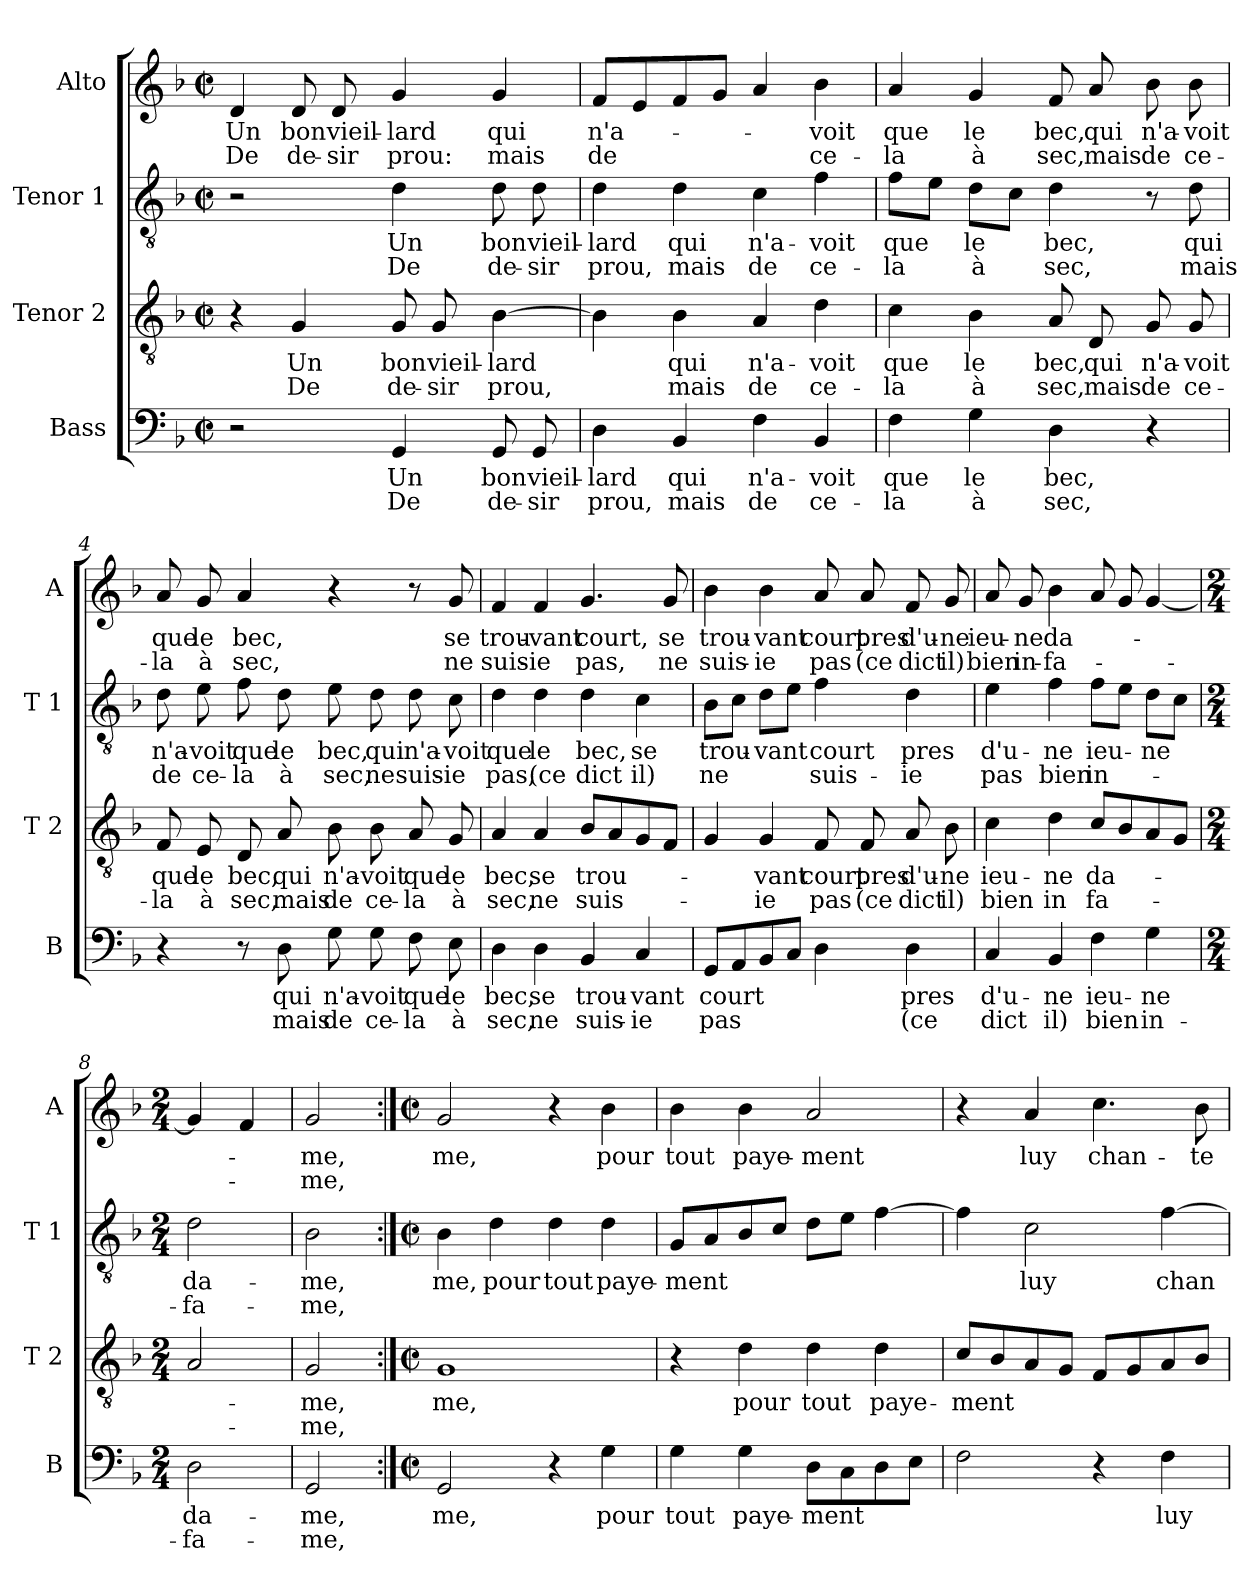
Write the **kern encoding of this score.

**kern	**text	**text	**kern	**text	**text	**kern	**text	**text	**kern	**text	**text
*part4	*part4	*part4	*part3	*part3	*part3	*part2	*part2	*part2	*part1	*part1	*part1
*staff4	*staff4	*staff4	*staff3	*staff3	*staff3	*staff2	*staff2	*staff2	*staff1	*staff1	*staff1
*I"Bass	*	*	*I"Tenor 2	*	*	*I"Tenor 1	*	*	*I"Alto	*	*
*I'B	*	*	*I'T 2	*	*	*I'T 1	*	*	*I'A	*	*
*clefF4	*	*	*clefGv2	*	*	*clefGv2	*	*	*clefG2	*	*
*k[b-]	*	*	*k[b-]	*	*	*k[b-]	*	*	*k[b-]	*	*
*F:	*	*	*F:	*	*	*F:	*	*	*F:	*	*
*M2/2	*	*	*M2/2	*	*	*M2/2	*	*	*M2/2	*	*
*met(c|)	*	*	*met(c|)	*	*	*met(c|)	*	*	*met(c|)	*	*
=1	=1	=1	=1	=1	=1	=1	=1	=1	=1	=1	=1
!	!	!	!	!	!	!	!	!	!	!LO:LY:b	!LO:LY:b
2r	.	.	4r	.	.	2r	.	.	4d/	Un	De
!	!	!	!	!LO:LY:b	!LO:LY:b	!	!	!	!	!LO:LY:b	!LO:LY:b
.	.	.	4G/	Un	De	.	.	.	8d/	bon	de-
!	!	!	!	!	!	!	!	!	!	!LO:LY:b	!LO:LY:b
.	.	.	.	.	.	.	.	.	8d/	vieil-	-sir
!	!LO:LY:b	!LO:LY:b	!	!LO:LY:b	!LO:LY:b	!	!LO:LY:b	!LO:LY:b	!	!LO:LY:b	!LO:LY:b
4GG/	Un	De	8G/	bon	de-	4d\	Un	De	4g/	-lard	prou:
!	!	!	!	!LO:LY:b	!LO:LY:b	!	!	!	!	!	!
.	.	.	8G/	vieil-	-sir	.	.	.	.	.	.
!	!LO:LY:b	!LO:LY:b	!	!LO:LY:b	!LO:LY:b	!	!LO:LY:b	!LO:LY:b	!	!LO:LY:b	!LO:LY:b
8GG/	bon	de-	[4B-\	-lard	prou,	8d\	bon	de-	4g/	qui	mais
!	!LO:LY:b	!LO:LY:b	!	!	!	!	!LO:LY:b	!LO:LY:b	!	!	!
8GG/	vieil-	-sir	.	.	.	8d\	vieil-	-sir	.	.	.
=2	=2	=2	=2	=2	=2	=2	=2	=2	=2	=2	=2
!	!LO:LY:b	!LO:LY:b	!	!	!	!	!LO:LY:b	!LO:LY:b	!	!LO:LY:b	!LO:LY:b
4D\	-lard	prou,	4B-\]	.	.	4d\	-lard	prou,	8f/L	n'a-	de
.	.	.	.	.	.	.	.	.	8e/	.	.
!	!LO:LY:b	!LO:LY:b	!	!LO:LY:b	!LO:LY:b	!	!LO:LY:b	!LO:LY:b	!	!	!
4BB-/	qui	mais	4B-\	qui	mais	4d\	qui	mais	8f/	.	.
.	.	.	.	.	.	.	.	.	8g/J	.	.
!	!LO:LY:b	!LO:LY:b	!	!LO:LY:b	!LO:LY:b	!	!LO:LY:b	!LO:LY:b	!	!	!
4F\	n'a-	de	4A/	n'a-	de	4c\	n'a-	de	4a/	.	.
!	!LO:LY:b	!LO:LY:b	!	!LO:LY:b	!LO:LY:b	!	!LO:LY:b	!LO:LY:b	!	!LO:LY:b	!LO:LY:b
4BB-/	-voit	ce-	4d\	-voit	ce-	4f\	-voit	ce-	4b-\	-voit	ce-
=3	=3	=3	=3	=3	=3	=3	=3	=3	=3	=3	=3
!	!LO:LY:b	!LO:LY:b	!	!LO:LY:b	!LO:LY:b	!	!LO:LY:b	!LO:LY:b	!	!LO:LY:b	!LO:LY:b
4F\	que	-la	4c\	que	-la	8f\L	que	-la	4a/	que	-la
.	.	.	.	.	.	8e\J	.	.	.	.	.
!	!LO:LY:b	!LO:LY:b	!	!LO:LY:b	!LO:LY:b	!	!LO:LY:b	!LO:LY:b	!	!LO:LY:b	!LO:LY:b
4G\	le	à	4B-\	le	à	8d\L	le	à	4g/	le	à
.	.	.	.	.	.	8c\J	.	.	.	.	.
!	!LO:LY:b	!LO:LY:b	!	!LO:LY:b	!LO:LY:b	!	!LO:LY:b	!LO:LY:b	!	!LO:LY:b	!LO:LY:b
4D\	bec,	sec,	8A/	bec,	sec,	4d\	bec,	sec,	8f/	bec,	sec,
!	!	!	!	!LO:LY:b	!LO:LY:b	!	!	!	!	!LO:LY:b	!LO:LY:b
.	.	.	8D/	qui	mais	.	.	.	8a/	qui	mais
!	!	!	!	!LO:LY:b	!LO:LY:b	!	!	!	!	!LO:LY:b	!LO:LY:b
4r	.	.	8G/	n'a-	de	8r	.	.	8b-\	n'a-	de
!	!	!	!	!LO:LY:b	!LO:LY:b	!	!LO:LY:b	!LO:LY:b	!	!LO:LY:b	!LO:LY:b
.	.	.	8G/	-voit	ce-	8d\	qui	mais	8b-\	-voit	ce-
!!LO:LB:g=z
=4	=4	=4	=4	=4	=4	=4	=4	=4	=4	=4	=4
!	!	!	!	!LO:LY:b	!LO:LY:b	!	!LO:LY:b	!LO:LY:b	!	!LO:LY:b	!LO:LY:b
4r	.	.	8F/	que	-la	8d\	n'a-	de	8a/	que	-la
!	!	!	!	!LO:LY:b	!LO:LY:b	!	!LO:LY:b	!LO:LY:b	!	!LO:LY:b	!LO:LY:b
.	.	.	8E/	le	à	8e\	-voit	ce-	8g/	le	à
!	!	!	!	!LO:LY:b	!LO:LY:b	!	!LO:LY:b	!LO:LY:b	!	!LO:LY:b	!LO:LY:b
8r	.	.	8D/	bec,	sec,	8f\	que	-la	4a/	bec,	sec,
!	!LO:LY:b	!LO:LY:b	!	!LO:LY:b	!LO:LY:b	!	!LO:LY:b	!LO:LY:b	!	!	!
8D\	qui	mais	8A/	qui	mais	8d\	le	à	.	.	.
!	!LO:LY:b	!LO:LY:b	!	!LO:LY:b	!LO:LY:b	!	!LO:LY:b	!LO:LY:b	!	!	!
8G\	n'a-	de	8B-\	n'a-	de	8e\	bec,	sec,	4r	.	.
!	!LO:LY:b	!LO:LY:b	!	!LO:LY:b	!LO:LY:b	!	!LO:LY:b	!LO:LY:b	!	!	!
8G\	-voit	ce-	8B-\	-voit	ce-	8d\	qui	ne	.	.	.
!	!LO:LY:b	!LO:LY:b	!	!LO:LY:b	!LO:LY:b	!	!LO:LY:b	!LO:LY:b	!	!	!
8F\	que	-la	8A/	que	-la	8d\	n'a-	suis-	8r	.	.
!	!LO:LY:b	!LO:LY:b	!	!LO:LY:b	!LO:LY:b	!	!LO:LY:b	!LO:LY:b	!	!LO:LY:b	!LO:LY:b
8E\	le	à	8G/	le	à	8c\	-voit	-ie	8g/	se	ne
=5	=5	=5	=5	=5	=5	=5	=5	=5	=5	=5	=5
!	!LO:LY:b	!LO:LY:b	!	!LO:LY:b	!LO:LY:b	!	!LO:LY:b	!LO:LY:b	!	!LO:LY:b	!LO:LY:b
4D\	bec,	sec,	4A/	bec,	sec,	4d\	que	pas,	4f/	trou-	suis-
!	!LO:LY:b	!LO:LY:b	!	!LO:LY:b	!LO:LY:b	!	!LO:LY:b	!LO:LY:b	!	!LO:LY:b	!LO:LY:b
4D\	se	ne	4A/	se	ne	4d\	le	(ce	4f/	-vant	-ie
!	!LO:LY:b	!LO:LY:b	!	!LO:LY:b	!LO:LY:b	!	!LO:LY:b	!LO:LY:b	!	!LO:LY:b	!LO:LY:b
4BB-/	trou-	suis-	8B-/L	trou-	suis-	4d\	bec,	dict	4.g/	court,	pas,
.	.	.	8A/	.	.	.	.	.	.	.	.
!	!LO:LY:b	!LO:LY:b	!	!	!	!	!LO:LY:b	!LO:LY:b	!	!	!
4C/	-vant	-ie	8G/	.	.	4c\	se	il)	.	.	.
!	!	!	!	!	!	!	!	!	!	!LO:LY:b	!LO:LY:b
.	.	.	8F/J	.	.	.	.	.	8g/	se	ne
=6	=6	=6	=6	=6	=6	=6	=6	=6	=6	=6	=6
!	!LO:LY:b	!LO:LY:b	!	!	!	!	!LO:LY:b	!LO:LY:b	!	!LO:LY:b	!LO:LY:b
8GG/L	court	pas	4G/	.	.	8B-\L	trou-	ne	4b-\	trou-	suis-
8AA/	.	.	.	.	.	8c\J	.	.	.	.	.
!	!	!	!	!LO:LY:b	!LO:LY:b	!	!LO:LY:b	!	!	!LO:LY:b	!LO:LY:b
8BB-/	.	.	4G/	-vant	-ie	8d\L	-vant	.	4b-\	-vant	-ie
8C/J	.	.	.	.	.	8e\J	.	.	.	.	.
!	!	!	!	!LO:LY:b	!LO:LY:b	!	!LO:LY:b	!LO:LY:b	!	!LO:LY:b	!LO:LY:b
4D\	.	.	8F/	court	pas	4f\	court	suis-	8a/	court	pas
!	!	!	!	!LO:LY:b	!LO:LY:b	!	!	!	!	!LO:LY:b	!LO:LY:b
.	.	.	8F/	pres	(ce	.	.	.	8a/	pres	(ce
!	!LO:LY:b	!LO:LY:b	!	!LO:LY:b	!LO:LY:b	!	!LO:LY:b	!LO:LY:b	!	!LO:LY:b	!LO:LY:b
4D\	pres	(ce	8A/	d'u-	dict	4d\	pres	-ie	8f/	d'u-	dict
!	!	!	!	!LO:LY:b	!LO:LY:b	!	!	!	!	!LO:LY:b	!LO:LY:b
.	.	.	8B-\	-ne	il)	.	.	.	8g/	-ne	il)
=7	=7	=7	=7	=7	=7	=7	=7	=7	=7	=7	=7
!	!LO:LY:b	!LO:LY:b	!	!LO:LY:b	!LO:LY:b	!	!LO:LY:b	!LO:LY:b	!	!LO:LY:b	!LO:LY:b
4C/	d'u-	dict	4c\	ieu-	bien	4e\	d'u-	pas	8a/	ieu-	bien
!	!	!	!	!	!	!	!	!	!	!LO:LY:b	!LO:LY:b
.	.	.	.	.	.	.	.	.	8g/	-ne	in-
!	!LO:LY:b	!LO:LY:b	!	!LO:LY:b	!LO:LY:b	!	!LO:LY:b	!LO:LY:b	!	!LO:LY:b	!LO:LY:b
4BB-/	-ne	il)	4d\	-ne	in	4f\	-ne	bien	4b-\	da-	-fa-
!	!LO:LY:b	!LO:LY:b	!	!LO:LY:b	!LO:LY:b	!	!LO:LY:b	!LO:LY:b	!	!	!
4F\	ieu-	bien	8c/L	da-	fa-	8f\L	ieu-	in-	8a/	.	.
.	.	.	8B-/	.	.	8e\J	.	.	8g/	.	.
!	!LO:LY:b	!LO:LY:b	!	!	!	!	!LO:LY:b	!	!	!	!
4G\	-ne	in-	8A/	.	.	8d\L	-ne	.	[4g/	.	.
.	.	.	8G/J	.	.	8c\J	.	.	.	.	.
!!LO:PB:g=z
=8	=8	=8	=8	=8	=8	=8	=8	=8	=8	=8	=8
*M2/4	*	*	*M2/4	*	*	*M2/4	*	*	*M2/4	*	*
!	!LO:LY:b	!LO:LY:b	!	!	!	!	!LO:LY:b	!LO:LY:b	!	!	!
2D\	da-	-fa-	2A/	.	.	2d\	da-	-fa-	4g/]	.	.
.	.	.	.	.	.	.	.	.	4f/	.	.
=9	=9	=9	=9	=9	=9	=9	=9	=9	=9	=9	=9
!	!LO:LY:b	!LO:LY:b	!	!LO:LY:b	!LO:LY:b	!	!LO:LY:b	!LO:LY:b	!	!LO:LY:b	!LO:LY:b
2GG/	-me,	-me,	2G/	-me,	-me,	2B-\	-me,	-me,	2g/	-me,	-me,
=10:|!	=10:|!	=10:|!	=10:|!	=10:|!	=10:|!	=10:|!	=10:|!	=10:|!	=10:|!	=10:|!	=10:|!
*M2/2	*	*	*M2/2	*	*	*M2/2	*	*	*M2/2	*	*
*met(c|)	*	*	*met(c|)	*	*	*met(c|)	*	*	*met(c|)	*	*
!	!LO:LY:b	!	!	!LO:LY:b	!	!	!LO:LY:b	!	!	!LO:LY:b	!
2GG/	me,	.	1G	me,	.	4B-\	me,	.	2g/	me,	.
!	!	!	!	!	!	!	!LO:LY:b	!	!	!	!
.	.	.	.	.	.	4d\	pour	.	.	.	.
!	!	!	!	!	!	!	!LO:LY:b	!	!	!	!
4r	.	.	.	.	.	4d\	tout	.	4r	.	.
!	!LO:LY:b	!	!	!	!	!	!LO:LY:b	!	!	!LO:LY:b	!
4G\	pour	.	.	.	.	4d\	paye-	.	4b-\	pour	.
=11	=11	=11	=11	=11	=11	=11	=11	=11	=11	=11	=11
!	!LO:LY:b	!	!	!	!	!	!LO:LY:b	!	!	!LO:LY:b	!
4G\	tout	.	4r	.	.	8G/L	-ment	.	4b-\	tout	.
.	.	.	.	.	.	8A/	.	.	.	.	.
!	!LO:LY:b	!	!	!LO:LY:b	!	!	!	!	!	!LO:LY:b	!
4G\	paye-	.	4d\	pour	.	8B-/	.	.	4b-\	paye-	.
.	.	.	.	.	.	8c/J	.	.	.	.	.
!	!LO:LY:b	!	!	!LO:LY:b	!	!	!	!	!	!LO:LY:b	!
8D\L	-ment	.	4d\	tout	.	8d\L	.	.	2a/	-ment	.
8C\	.	.	.	.	.	8e\J	.	.	.	.	.
!	!	!	!	!LO:LY:b	!	!	!	!	!	!	!
8D\	.	.	4d\	paye-	.	[4f\	.	.	.	.	.
8E\J	.	.	.	.	.	.	.	.	.	.	.
=12	=12	=12	=12	=12	=12	=12	=12	=12	=12	=12	=12
!	!	!	!	!LO:LY:b	!	!	!	!	!	!	!
2F\	.	.	8c/L	-ment	.	4f\]	.	.	4r	.	.
.	.	.	8B-/	.	.	.	.	.	.	.	.
!	!	!	!	!	!	!	!LO:LY:b	!	!	!LO:LY:b	!
.	.	.	8A/	.	.	2c\	luy	.	4a/	luy	.
.	.	.	8G/J	.	.	.	.	.	.	.	.
!	!	!	!	!	!	!	!	!	!	!LO:LY:b	!
4r	.	.	8F/L	.	.	.	.	.	4.cc\	chan-	.
.	.	.	8G/	.	.	.	.	.	.	.	.
!	!LO:LY:b	!	!	!	!	!	!LO:LY:b	!	!	!	!
4F\	luy	.	8A/	.	.	[4f\	chan-	.	.	.	.
!	!	!	!	!	!	!	!	!	!	!LO:LY:b	!
.	.	.	8B-/J	.	.	.	.	.	8b-\	-te	.
=	=	=	=	=	=	=	=	=	=	=	=
*-	*-	*-	*-	*-	*-	*-	*-	*-	*-	*-	*-
